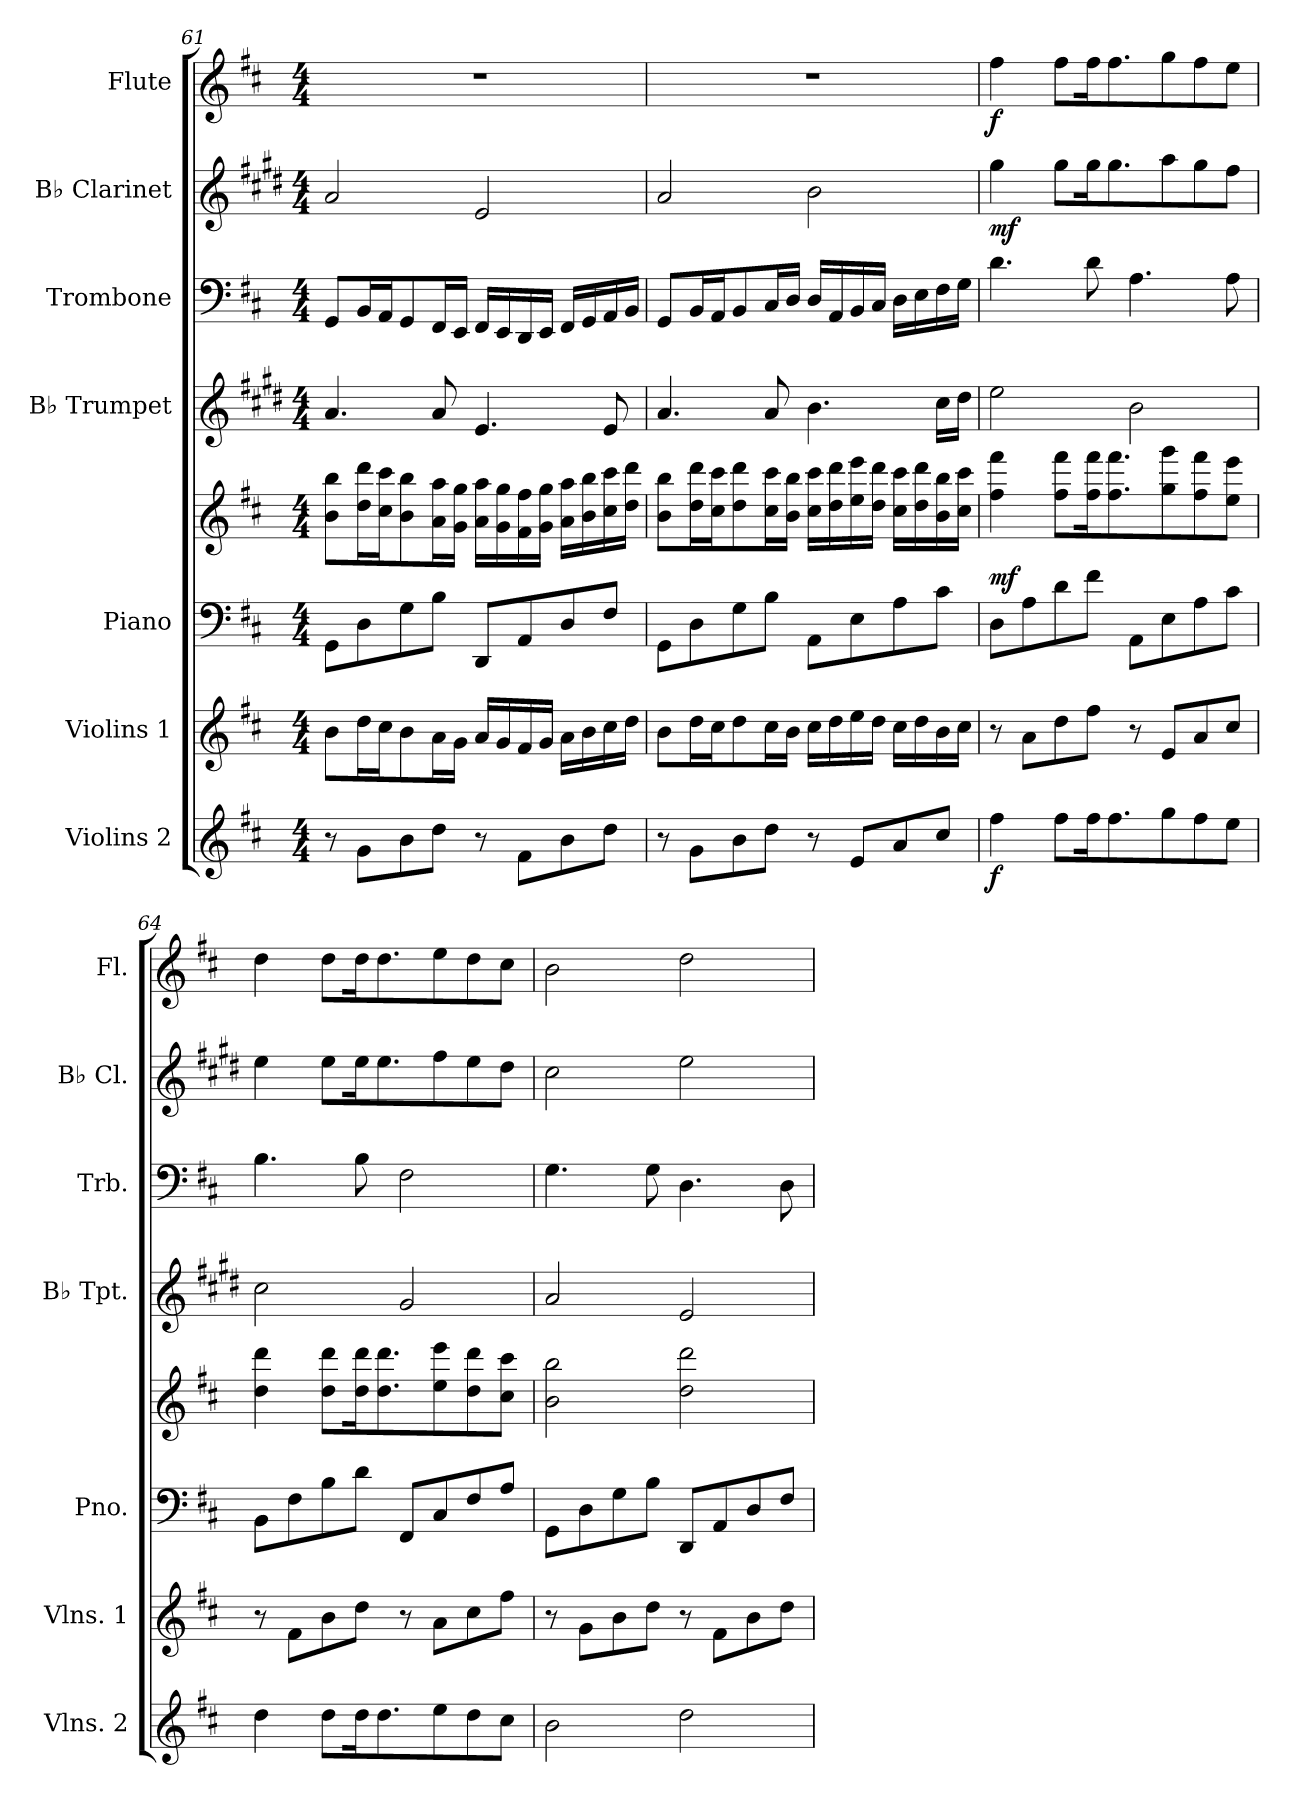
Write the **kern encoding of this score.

**kern	**dynam	**kern	**kern	**kern	**dynam	**kern	**kern	**kern	**dynam	**kern	**dynam
*part7	*part7	*part6	*part5	*part5	*part5	*part4	*part3	*part2	*part2	*part1	*part1
*staff8	*staff8	*staff7	*staff6	*staff5	*staff5/6	*staff4	*staff3	*staff2	*staff2	*staff1	*staff1
*I"Violins 2	*	*I"Violins 1	*I"Piano	*	*	*I"B♭ Trumpet	*I"Trombone	*I"B♭ Clarinet	*	*I"Flute	*
*I'Vlns. 2	*	*I'Vlns. 1	*I'Pno.	*	*	*I'B♭ Tpt.	*I'Trb.	*I'B♭ Cl.	*	*I'Fl.	*
*clefG2	*	*clefG2	*clefF4	*clefG2	*	*clefG2	*clefF4	*clefG2	*	*clefG2	*
*	*	*	*	*	*	*ITrd1c2	*	*ITrd1c2	*	*	*
*k[f#c#]	*	*k[f#c#]	*k[f#c#]	*k[f#c#]	*	*k[f#c#]	*k[f#c#]	*k[f#c#]	*	*k[f#c#]	*
*D:	*	*D:	*D:	*D:	*	*D:	*D:	*D:	*	*D:	*
*M4/4	*	*M4/4	*M4/4	*M4/4	*	*M4/4	*M4/4	*M4/4	*	*M4/4	*
=61	=61	=61	=61	=61	=61	=61	=61	=61	=61	=61	=61
8r	.	8b\L	8GG\L	8b\ 8bb\L	.	4.g/	8GG/L	2g/	.	1r	.
8g\L	.	16dd\L	8D\	16dd\ 16ddd\L	.	.	16BB/L	.	.	.	.
.	.	16cc#\J	.	16cc#\ 16ccc#\J	.	.	16AA/J	.	.	.	.
8b\	.	8b\	8G\	8b\ 8bb\	.	.	8GG/	.	.	.	.
8dd\J	.	16a\L	8B\J	16a\ 16aa\L	.	8g/	16FF#/L	.	.	.	.
.	.	16g\JJ	.	16g\ 16gg\JJ	.	.	16EE/JJ	.	.	.	.
8r	.	16a/LL	8DD/L	16a\ 16aa\LL	.	4.d/	16FF#/LL	2d/	.	.	.
.	.	16g/	.	16g\ 16gg\	.	.	16EE/	.	.	.	.
8f#\L	.	16f#/	8AA/	16f#\ 16ff#\	.	.	16DD/	.	.	.	.
.	.	16g/JJ	.	16g\ 16gg\JJ	.	.	16EE/JJ	.	.	.	.
8b\	.	16a\LL	8D/	16a\ 16aa\LL	.	.	16FF#/LL	.	.	.	.
.	.	16b\	.	16b\ 16bb\	.	.	16GG/	.	.	.	.
8dd\J	.	16cc#\	8F#/J	16cc#\ 16ccc#\	.	8d/	16AA/	.	.	.	.
.	.	16dd\JJ	.	16dd\ 16ddd\JJ	.	.	16BB/JJ	.	.	.	.
!!LO:PB:g=z
=62	=62	=62	=62	=62	=62	=62	=62	=62	=62	=62	=62
8r	.	8b\L	8GG\L	8b\ 8bb\L	.	4.g/	8GG/L	2g/	.	1r	.
8g\L	.	16dd\L	8D\	16dd\ 16ddd\L	.	.	16BB/L	.	.	.	.
.	.	16cc#\J	.	16cc#\ 16ccc#\J	.	.	16AA/J	.	.	.	.
8b\	.	8dd\	8G\	8dd\ 8ddd\	.	.	8BB/	.	.	.	.
8dd\J	.	16cc#\L	8B\J	16cc#\ 16ccc#\L	.	8g/	16C#/L	.	.	.	.
.	.	16b\JJ	.	16b\ 16bb\JJ	.	.	16D/JJ	.	.	.	.
8r	.	16cc#\LL	8AA\L	16cc#\ 16ccc#\LL	.	4.a\	16D/LL	2a\	.	.	.
.	.	16dd\	.	16dd\ 16ddd\	.	.	16AA/	.	.	.	.
8e/L	.	16ee\	8E\	16ee\ 16eee\	.	.	16BB/	.	.	.	.
.	.	16dd\JJ	.	16dd\ 16ddd\JJ	.	.	16C#/JJ	.	.	.	.
8a/	.	16cc#\LL	8A\	16cc#\ 16ccc#\LL	.	.	16D\LL	.	.	.	.
.	.	16dd\	.	16dd\ 16ddd\	.	.	16E\	.	.	.	.
8cc#/J	.	16b\	8c#\J	16b\ 16bb\	.	16b\LL	16F#\	.	.	.	.
.	.	16cc#\JJ	.	16cc#\ 16ccc#\JJ	.	16cc#\JJ	16G\JJ	.	.	.	.
=63	=63	=63	=63	=63	=63	=63	=63	=63	=63	=63	=63
!	!LO:DY:b	!	!	!	!LO:DY:a=2	!	!	!	!LO:DY:b	!	!LO:DY:b
4ff#\	f	8r	8D\L	4ff#\ 4fff#\	mf	2dd\	4.d\	4ff#\	mf	4ff#\	f
.	.	8a\L	8A\	.	.	.	.	.	.	.	.
8ff#\L	.	8dd\	8d\	8ff#\ 8fff#\L	.	.	.	8ff#\L	.	8ff#\L	.
16ff#\K	.	8ff#\J	8f#\J	16ff#\ 16fff#\K	.	.	8d\	16ff#\K	.	16ff#\K	.
8.ff#\	.	.	.	8.ff#\ 8.fff#\	.	.	.	8.ff#\	.	8.ff#\	.
.	.	8r	8AA\L	.	.	2a\	4.A\	.	.	.	.
8gg\	.	8e/L	8E\	8gg\ 8ggg\	.	.	.	8gg\	.	8gg\	.
8ff#\	.	8a/	8A\	8ff#\ 8fff#\	.	.	.	8ff#\	.	8ff#\	.
8ee\J	.	8cc#/J	8c#\J	8ee\ 8eee\J	.	.	8A\	8ee\J	.	8ee\J	.
=64	=64	=64	=64	=64	=64	=64	=64	=64	=64	=64	=64
4dd\	.	8r	8BB\L	4dd\ 4ddd\	.	2b\	4.B\	4dd\	.	4dd\	.
.	.	8f#\L	8F#\	.	.	.	.	.	.	.	.
8dd\L	.	8b\	8B\	8dd\ 8ddd\L	.	.	.	8dd\L	.	8dd\L	.
16dd\K	.	8dd\J	8d\J	16dd\ 16ddd\K	.	.	8B\	16dd\K	.	16dd\K	.
8.dd\	.	.	.	8.dd\ 8.ddd\	.	.	.	8.dd\	.	8.dd\	.
.	.	8r	8FF#/L	.	.	2f#/	2F#\	.	.	.	.
8ee\	.	8a\L	8C#/	8ee\ 8eee\	.	.	.	8ee\	.	8ee\	.
8dd\	.	8cc#\	8F#/	8dd\ 8ddd\	.	.	.	8dd\	.	8dd\	.
8cc#\J	.	8ff#\J	8A/J	8cc#\ 8ccc#\J	.	.	.	8cc#\J	.	8cc#\J	.
=65	=65	=65	=65	=65	=65	=65	=65	=65	=65	=65	=65
2b\	.	8r	8GG\L	2b\ 2bb\	.	2g/	4.G\	2b\	.	2b\	.
.	.	8g\L	8D\	.	.	.	.	.	.	.	.
.	.	8b\	8G\	.	.	.	.	.	.	.	.
.	.	8dd\J	8B\J	.	.	.	8G\	.	.	.	.
2dd\	.	8r	8DD/L	2dd\ 2ddd\	.	2d/	4.D\	2dd\	.	2dd\	.
.	.	8f#\L	8AA/	.	.	.	.	.	.	.	.
.	.	8b\	8D/	.	.	.	.	.	.	.	.
.	.	8dd\J	8F#/J	.	.	.	8D\	.	.	.	.
=	=	=	=	=	=	=	=	=	=	=	=
*-	*-	*-	*-	*-	*-	*-	*-	*-	*-	*-	*-
